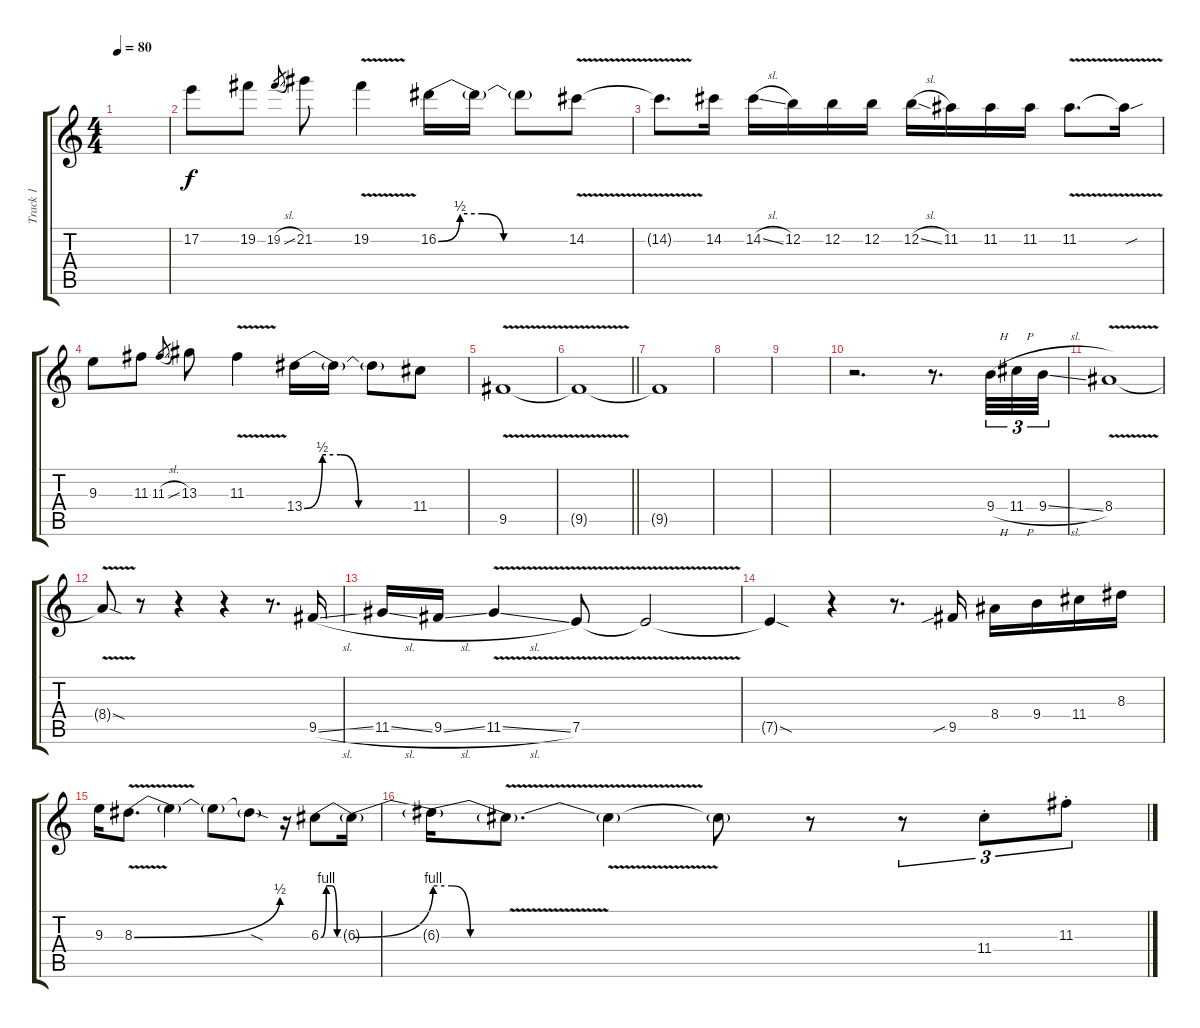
\track ("Track 1" "Track 1") {instrument distortionguitar}
\staff {score tabs}
\tuning (E4 B3 G3 D3 A2 E2) {hide}
\ts (4 4)
\tempo 80
\clef g2
\ks c
|
17.2.8 19.2.8 19.2{sl}.8{gr} 21.2.8 19.2{v}.4 16.2{be (custom 0 0 10 2 20 2 30 0 60 0)}.16 16.2{t}.16 16.2{t}.8 14.2{v}.8 |
14.2{t}.8{d} 14.2.16 14.2{sl}.16 12.2.16 12.2.16 12.2.16 12.2{sl}.16 11.2.16 11.2.16 11.2.16 11.2{v}.8{d} 11.2{sou t}.16 |
9.3.8 11.3.8 11.3{sl}.8{gr} 13.3.8 11.3{v}.4 13.4{be (custom 0 0 10 2 20 2 30 0 60 0)}.16 13.4{t}.16 13.4{t}.8 11.4.8 |
9.5{v}.1 |
\barLineRight lightlight
9.5{t}.1 |
9.5{t}.1 |
|
|
r.2{d instrument distortionguitar} r.8{d} 9.4{h}.32{tu (3 2)} 11.4{h}.32{tu (3 2)} 9.4{sl}.32{tu (3 2)} |
8.4{v}.1 |
8.4{sod t}.8 r.8 r.4 r.4 r.8{d} 9.5{sl}.16 |
11.5{sl}.16 9.5{sl}.16 11.5{v sl}.4 7.5{v}.8 7.5{t}.2 |
7.5{sod t}.4 r.4 r.8{d} 9.5{sib}.16 8.4.16 9.4.16 11.4.16 8.3.16 |
9.3.16 8.3{be (bend 0 0 60 2) v}.8{d} 8.3{t}.4 8.3{t}.8 8.3{sod t}.8 r.16 6.3{be (custom 0 0 10 4 20 4 30 0 60 0)}.8 6.3{be (bend 0 0 60 4) t}.16 |
6.3{be (custom 0 4 15 4 30 0 60 0) t}.16 6.3{v t}.8{d} 6.3{t}.4 6.3{t}.8 r.8 r.8{tu (3 2)} 11.4{st}.8{tu (3 2)} 11.3{st}.8{tu (3 2)}
